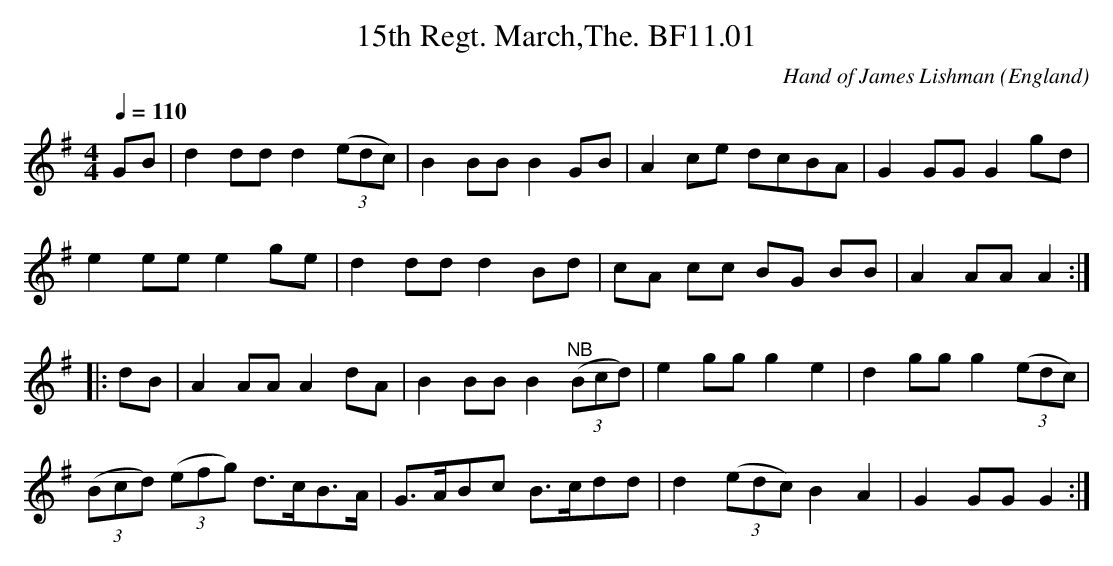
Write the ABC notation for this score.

X:1
T:15th Regt. March,The. BF11.01
C:Hand of James Lishman
L:1/8
M:4/4
O:England
Q:1/4=110
K:G
GB|d2ddd2 ((3edc)|B2BBB2GB|A2ce dcBA|G2GGG2gd|!
e2eee2ge|d2ddd2Bd|cA cc BG BB|A2AAA2:|!
|:dB|A2AAA2dA|B2BBB2 "^NB"((3Bcd)|e2ggg2e2|d2ggg2 ((3edc)|!
((3Bcd) ((3efg) d>cB>A|G>ABc B>cdd |d2 ((3edc) B2A2|G2GGG2:|
